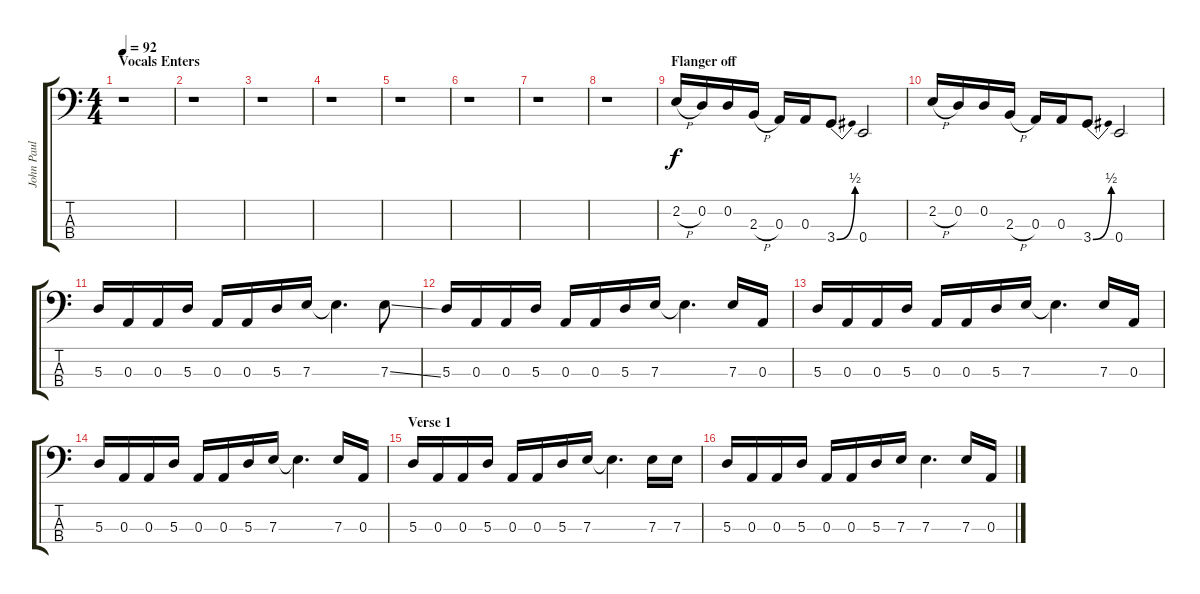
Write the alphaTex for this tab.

\track ("John Paul Jones" "John Paul ") {instrument electricbassfinger}
\staff {score tabs}
\tuning (G2 D2 A1 E1) {hide}
\ts (4 4)
\section ("" "Vocals Enters")
\tempo 92
\clef f4
\ks c
r.1{dy f} |
r.1 |
r.1 |
r.1 |
r.1 |
r.1 |
r.1 |
r.1 |
\section ("" "Flanger off")
2.2{h}.16 0.2.16 0.2.16 2.3{h}.16 0.3.16 0.3.16 3.4{be (bend 0 0 60 2)}.8 0.4.2 |
2.2{h}.16 0.2.16 0.2.16 2.3{h}.16 0.3.16 0.3.16 3.4{be (bend 0 0 60 2)}.8 0.4.2 |
5.3.16 0.3.16 0.3.16 5.3.16 0.3.16 0.3.16 5.3.16 7.3.16 7.3{t}.4{d} 7.3{ss}.8 |
5.3.16 0.3.16 0.3.16 5.3.16 0.3.16 0.3.16 5.3.16 7.3.16 7.3{t}.4{d} 7.3.16 0.3.16 |
5.3.16 0.3.16 0.3.16 5.3.16 0.3.16 0.3.16 5.3.16 7.3.16 7.3{t}.4{d} 7.3.16 0.3.16 |
5.3.16 0.3.16 0.3.16 5.3.16 0.3.16 0.3.16 5.3.16 7.3.16 7.3{t}.4{d} 7.3.16 0.3.16 |
\section ("" "Verse 1")
5.3.16 0.3.16 0.3.16 5.3.16 0.3.16 0.3.16 5.3.16 7.3.16 7.3{t}.4{d} 7.3.16 7.3.16 |
5.3.16 0.3.16 0.3.16 5.3.16 0.3.16 0.3.16 5.3.16 7.3.16 7.3.4{d} 7.3.16 0.3.16
